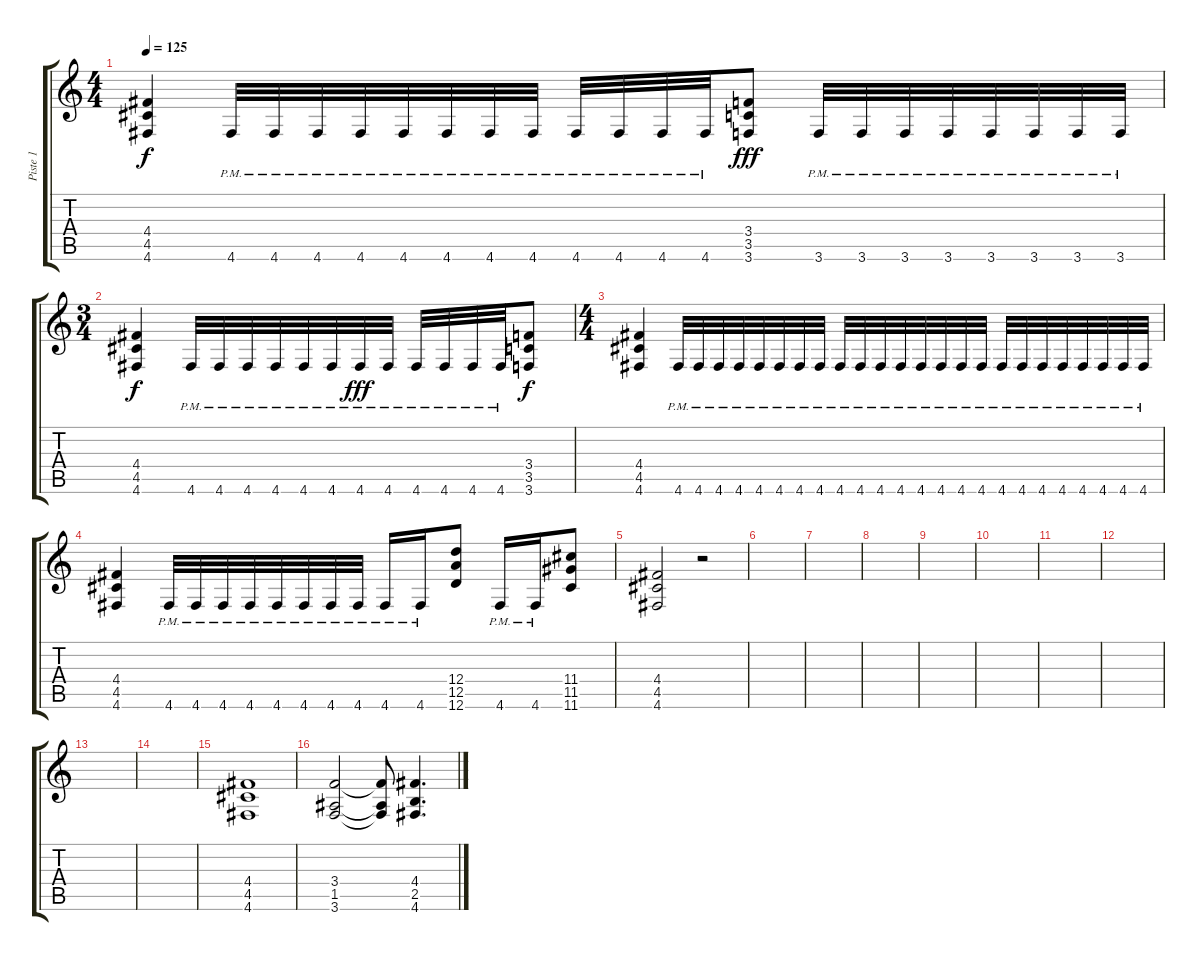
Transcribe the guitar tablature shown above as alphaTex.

\track ("Piste 1" "Piste 1") {instrument distortionguitar}
\staff {score tabs}
\tuning (E4 B3 G3 D3 A2 D2) {hide}
\ts (4 4)
\tempo 125
\clef g2
\ks c
(4.4 4.5 4.6).4{dy f} 4.6{pm}.32 4.6{pm}.32 4.6{pm}.32 4.6{pm}.32 4.6{pm}.32 4.6{pm}.32 4.6{pm}.32 4.6{pm}.32 4.6{pm}.32 4.6{pm}.32 4.6{pm}.32 4.6{pm}.32 (3.4 3.5 3.6).8{dy fff} 3.6{pm}.32 3.6{pm}.32 3.6{pm}.32 3.6{pm}.32 3.6{pm}.32 3.6{pm}.32 3.6{pm}.32 3.6{pm}.32 |
\ts (3 4)
(4.4 4.5 4.6).4{dy f} 4.6{pm}.32 4.6{pm}.32 4.6{pm}.32 4.6{pm}.32 4.6{pm}.32 4.6{pm}.32 4.6{pm}.32{dy fff} 4.6{pm}.32 4.6{pm}.32 4.6{pm}.32 4.6{pm}.32 4.6{pm}.32 (3.4 3.5 3.6).8{dy f} |
\ts (4 4)
(4.4 4.5 4.6).4 4.6{pm}.32 4.6{pm}.32 4.6{pm}.32 4.6{pm}.32 4.6{pm}.32 4.6{pm}.32 4.6{pm}.32 4.6{pm}.32 4.6{pm}.32 4.6{pm}.32 4.6{pm}.32 4.6{pm}.32 4.6{pm}.32 4.6{pm}.32 4.6{pm}.32 4.6{pm}.32 4.6{pm}.32 4.6{pm}.32 4.6{pm}.32 4.6{pm}.32 4.6{pm}.32 4.6{pm}.32 4.6{pm}.32 4.6{pm}.32 |
(4.4 4.5 4.6).4 4.6{pm}.32 4.6{pm}.32 4.6{pm}.32 4.6{pm}.32 4.6{pm}.32 4.6{pm}.32 4.6{pm}.32 4.6{pm}.32 4.6{pm}.16 4.6{pm}.16 (12.4 12.5 12.6).8 4.6{pm}.16 4.6{pm}.16 (11.4 11.5 11.6).8 |
(4.4 4.5 4.6).2 r.2 |
|
|
|
|
|
|
|
|
|
(4.4 4.5 4.6).1 |
(3.4 1.5 3.6).2 (3.4{t} 1.5{t} 3.6{t}).8 (4.4 2.5 4.6).4{d}
